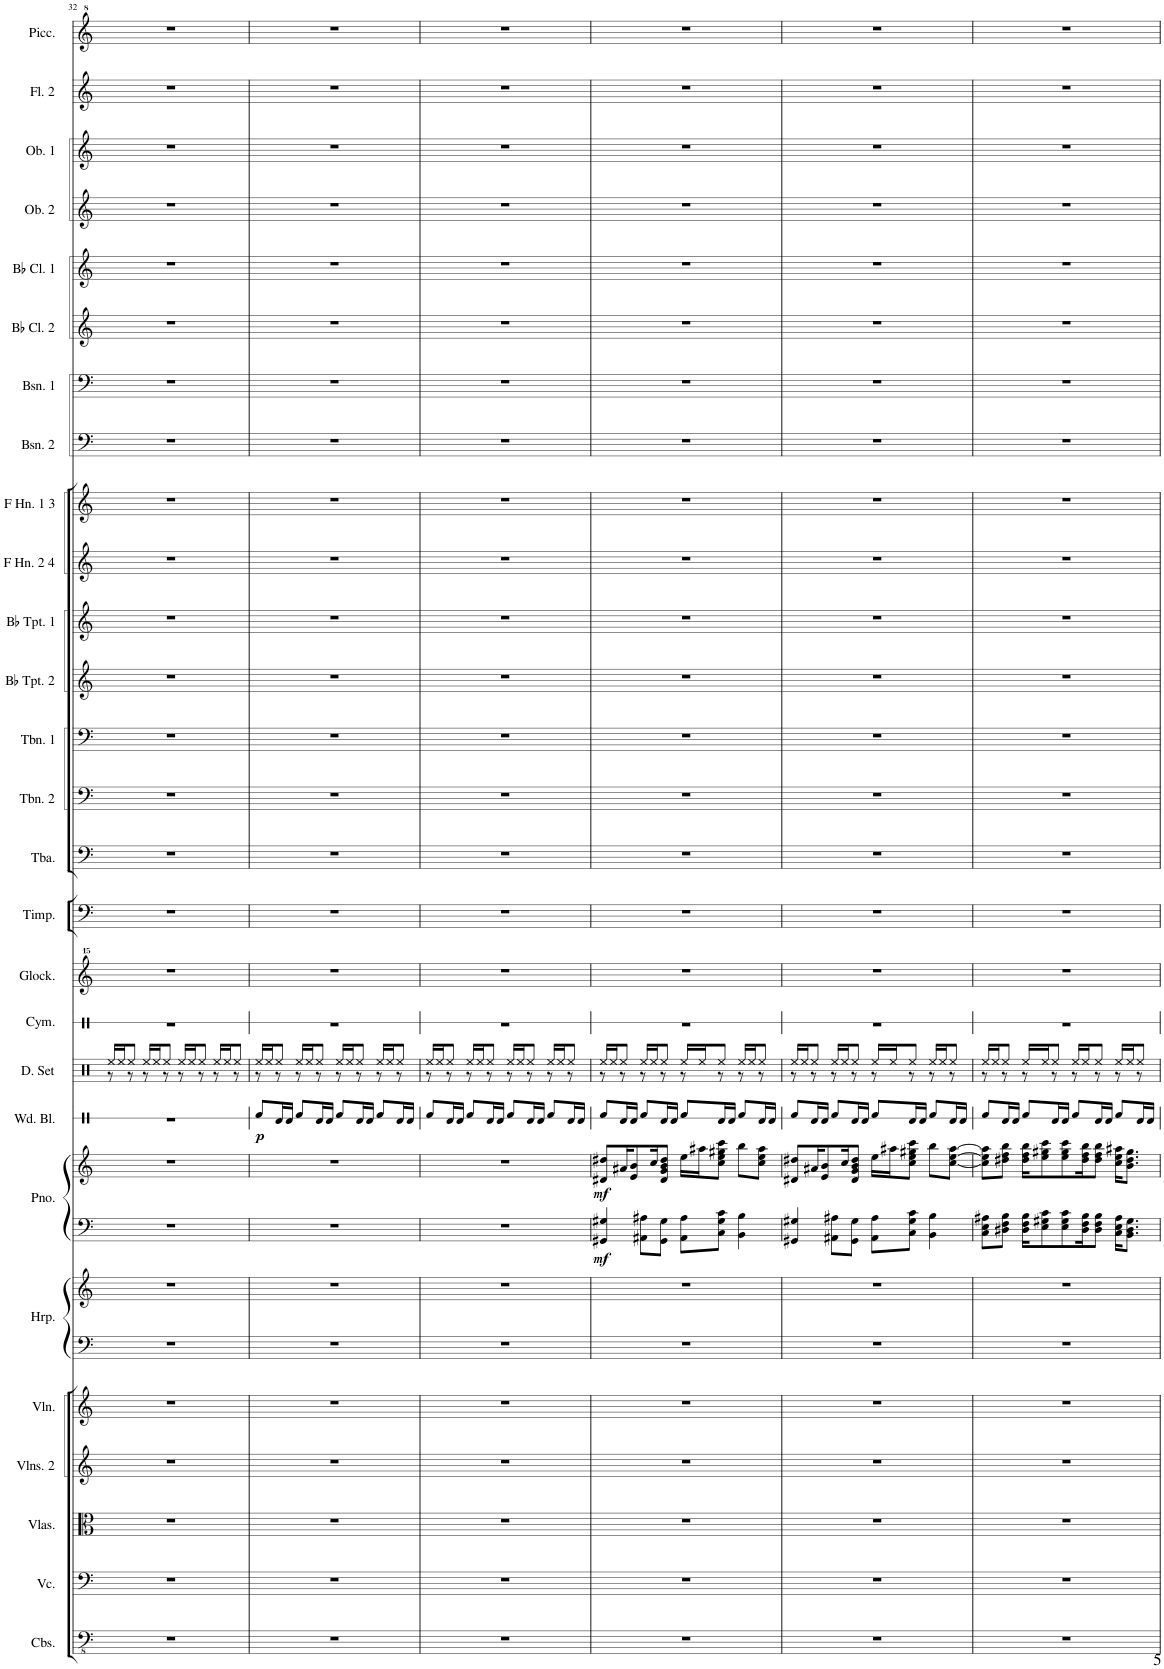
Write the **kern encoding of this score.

**kern	**kern	**kern	**kern	**kern	**kern	**kern	**kern	**kern	**dynam	**kern	**dynam	**kern	**kern	**kern	**kern	**kern	**kern	**kern	**kern	**kern	**kern	**kern	**kern	**kern	**kern	**kern	**kern	**kern	**kern	**kern
*part27	*part26	*part25	*part24	*part23	*part22	*part22	*part21	*part21	*part21	*part20	*part20	*part19	*part18	*part17	*part16	*part15	*part14	*part13	*part12	*part11	*part10	*part9	*part8	*part7	*part6	*part5	*part4	*part3	*part2	*part1
*staff29	*staff28	*staff27	*staff26	*staff25	*staff24	*staff23	*staff22	*staff21	*staff21/22	*staff20	*staff20	*staff19	*staff18	*staff17	*staff16	*staff15	*staff14	*staff13	*staff12	*staff11	*staff10	*staff9	*staff8	*staff7	*staff6	*staff5	*staff4	*staff3	*staff2	*staff1
*I"Contrabasses	*I"Violoncello	*I"Violas	*I"Violins 2	*I"Violin 1	*I"Harp	*	*I"Piano	*	*	*I"Wood Blocks	*	*I"Drumset	*I"Cymbal	*I"Glockenspiel	*I"Timpani	*I"Tuba	*I"Trombone 2	*I"Trombone 1	*I"Bb Trumpet 2	*I"Bb Trumpet 1	*I"F Horn 2 &amp; 4	*I"F Horn 1 &amp; 3	*I"Bassoon 2	*I"Bassoon 1	*I"Bb Clarinet 2	*I"Bb Clarinet 1	*I"Oboe 2	*I"Oboe 1	*I"Flute 2	*I"Piccolo
*I'Cbs.	*I'Vc.	*I'Vlas.	*I'Vlns. 2	*I'Vln.	*I'Hrp.	*	*I'Pno.	*	*	*I'Wd. Bl.	*	*I'D. Set	*I'Cym.	*I'Glock.	*I'Timp.	*I'Tba.	*I'Tbn. 2	*I'Tbn. 1	*I'Bb Tpt. 2	*I'Bb Tpt. 1	*I'F Hn. 2 4	*I'F Hn. 1 3	*I'Bsn. 2	*I'Bsn. 1	*I'Bb Cl. 2	*I'Bb Cl. 1	*I'Ob. 2	*I'Ob. 1	*I'Fl. 2	*I'Picc.
!!LO:PB:g=z
*clefFv4	*clefF4	*clefC3	*clefG2	*clefG2	*clefF4	*clefG2	*clefF4	*clefG2	*	*clefX	*	*clefX	*clefX	*clefG^^2	*clefF4	*clefF4	*clefF4	*clefF4	*clefG2	*clefG2	*clefG2	*clefG2	*clefF4	*clefF4	*clefG2	*clefG2	*clefG2	*clefG2	*clefG2	*clefG^2
*	*	*	*	*	*	*	*	*	*	*	*	*	*	*	*	*	*	*	*ITrd1c2	*ITrd1c2	*ITrd4c7	*ITrd4c7	*	*	*ITrd1c2	*ITrd1c2	*	*	*	*ITrd-7c-12
*k[]	*k[]	*k[]	*k[]	*k[]	*k[]	*k[]	*k[]	*k[]	*	*k[]	*	*k[]	*k[]	*k[]	*k[]	*k[]	*k[]	*k[]	*k[]	*k[]	*k[]	*k[]	*k[]	*k[]	*k[]	*k[]	*k[]	*k[]	*k[]	*k[]
*M4/4	*M4/4	*M4/4	*M4/4	*M4/4	*M4/4	*M4/4	*M4/4	*M4/4	*	*M4/4	*	*M4/4	*M4/4	*M4/4	*M4/4	*M4/4	*M4/4	*M4/4	*M4/4	*M4/4	*M4/4	*M4/4	*M4/4	*M4/4	*M4/4	*M4/4	*M4/4	*M4/4	*M4/4	*M4/4
=32	=32	=32	=32	=32	=32	=32	=32	=32	=32	=32	=32	=32	=32	=32	=32	=32	=32	=32	=32	=32	=32	=32	=32	=32	=32	=32	=32	=32	=32	=32
*	*	*	*	*	*	*	*	*	*	*	*	*^	*	*	*	*	*	*	*	*	*	*	*	*	*	*	*	*	*	*
1r	1r	1r	1r	1r	1r	1r	1r	1r	.	1r	.	16Ree/LL	8r	1r	1r	1r	1r	1r	1r	1r	1r	1r	1r	1r	1r	1r	1r	1r	1r	1r	1r
.	.	.	.	.	.	.	.	.	.	.	.	16Ree/J	.	.	.	.	.	.	.	.	.	.	.	.	.	.	.	.	.	.	.
.	.	.	.	.	.	.	.	.	.	.	.	8Ree/J	8r	.	.	.	.	.	.	.	.	.	.	.	.	.	.	.	.	.	.
.	.	.	.	.	.	.	.	.	.	.	.	16Ree/LL	8r	.	.	.	.	.	.	.	.	.	.	.	.	.	.	.	.	.	.
.	.	.	.	.	.	.	.	.	.	.	.	16Ree/J	.	.	.	.	.	.	.	.	.	.	.	.	.	.	.	.	.	.	.
.	.	.	.	.	.	.	.	.	.	.	.	8Ree/J	8r	.	.	.	.	.	.	.	.	.	.	.	.	.	.	.	.	.	.
.	.	.	.	.	.	.	.	.	.	.	.	16Ree/LL	8r	.	.	.	.	.	.	.	.	.	.	.	.	.	.	.	.	.	.
.	.	.	.	.	.	.	.	.	.	.	.	16Ree/J	.	.	.	.	.	.	.	.	.	.	.	.	.	.	.	.	.	.	.
.	.	.	.	.	.	.	.	.	.	.	.	8Ree/J	8r	.	.	.	.	.	.	.	.	.	.	.	.	.	.	.	.	.	.
.	.	.	.	.	.	.	.	.	.	.	.	16Ree/LL	8r	.	.	.	.	.	.	.	.	.	.	.	.	.	.	.	.	.	.
.	.	.	.	.	.	.	.	.	.	.	.	16Ree/J	.	.	.	.	.	.	.	.	.	.	.	.	.	.	.	.	.	.	.
.	.	.	.	.	.	.	.	.	.	.	.	8Ree/J	8r	.	.	.	.	.	.	.	.	.	.	.	.	.	.	.	.	.	.
=33	=33	=33	=33	=33	=33	=33	=33	=33	=33	=33	=33	=33	=33	=33	=33	=33	=33	=33	=33	=33	=33	=33	=33	=33	=33	=33	=33	=33	=33	=33	=33
!	!	!	!	!	!	!	!	!	!	!	!LO:DY:b	!	!	!	!	!	!	!	!	!	!	!	!	!	!	!	!	!	!	!	!
1r	1r	1r	1r	1r	1r	1r	1r	1r	.	8Rf/L	p	16Ree/LL	8r	1r	1r	1r	1r	1r	1r	1r	1r	1r	1r	1r	1r	1r	1r	1r	1r	1r	1r
.	.	.	.	.	.	.	.	.	.	.	.	16Ree/J	.	.	.	.	.	.	.	.	.	.	.	.	.	.	.	.	.	.	.
.	.	.	.	.	.	.	.	.	.	16Rd/L	.	8Ree/J	8r	.	.	.	.	.	.	.	.	.	.	.	.	.	.	.	.	.	.
.	.	.	.	.	.	.	.	.	.	16Rd/JJ	.	.	.	.	.	.	.	.	.	.	.	.	.	.	.	.	.	.	.	.	.
.	.	.	.	.	.	.	.	.	.	8Rf/L	.	16Ree/LL	8r	.	.	.	.	.	.	.	.	.	.	.	.	.	.	.	.	.	.
.	.	.	.	.	.	.	.	.	.	.	.	16Ree/J	.	.	.	.	.	.	.	.	.	.	.	.	.	.	.	.	.	.	.
.	.	.	.	.	.	.	.	.	.	16Rd/L	.	8Ree/J	8r	.	.	.	.	.	.	.	.	.	.	.	.	.	.	.	.	.	.
.	.	.	.	.	.	.	.	.	.	16Rd/JJ	.	.	.	.	.	.	.	.	.	.	.	.	.	.	.	.	.	.	.	.	.
.	.	.	.	.	.	.	.	.	.	8Rf/L	.	16Ree/LL	8r	.	.	.	.	.	.	.	.	.	.	.	.	.	.	.	.	.	.
.	.	.	.	.	.	.	.	.	.	.	.	16Ree/J	.	.	.	.	.	.	.	.	.	.	.	.	.	.	.	.	.	.	.
.	.	.	.	.	.	.	.	.	.	16Rd/L	.	8Ree/J	8r	.	.	.	.	.	.	.	.	.	.	.	.	.	.	.	.	.	.
.	.	.	.	.	.	.	.	.	.	16Rd/JJ	.	.	.	.	.	.	.	.	.	.	.	.	.	.	.	.	.	.	.	.	.
.	.	.	.	.	.	.	.	.	.	8Rf/L	.	16Ree/LL	8r	.	.	.	.	.	.	.	.	.	.	.	.	.	.	.	.	.	.
.	.	.	.	.	.	.	.	.	.	.	.	16Ree/J	.	.	.	.	.	.	.	.	.	.	.	.	.	.	.	.	.	.	.
.	.	.	.	.	.	.	.	.	.	16Rd/L	.	8Ree/J	8r	.	.	.	.	.	.	.	.	.	.	.	.	.	.	.	.	.	.
.	.	.	.	.	.	.	.	.	.	16Rd/JJ	.	.	.	.	.	.	.	.	.	.	.	.	.	.	.	.	.	.	.	.	.
=34	=34	=34	=34	=34	=34	=34	=34	=34	=34	=34	=34	=34	=34	=34	=34	=34	=34	=34	=34	=34	=34	=34	=34	=34	=34	=34	=34	=34	=34	=34	=34
1r	1r	1r	1r	1r	1r	1r	1r	1r	.	8Rf/L	.	16Ree/LL	8r	1r	1r	1r	1r	1r	1r	1r	1r	1r	1r	1r	1r	1r	1r	1r	1r	1r	1r
.	.	.	.	.	.	.	.	.	.	.	.	16Ree/J	.	.	.	.	.	.	.	.	.	.	.	.	.	.	.	.	.	.	.
.	.	.	.	.	.	.	.	.	.	16Rd/L	.	8Ree/J	8r	.	.	.	.	.	.	.	.	.	.	.	.	.	.	.	.	.	.
.	.	.	.	.	.	.	.	.	.	16Rd/JJ	.	.	.	.	.	.	.	.	.	.	.	.	.	.	.	.	.	.	.	.	.
.	.	.	.	.	.	.	.	.	.	8Rf/L	.	16Ree/LL	8r	.	.	.	.	.	.	.	.	.	.	.	.	.	.	.	.	.	.
.	.	.	.	.	.	.	.	.	.	.	.	16Ree/J	.	.	.	.	.	.	.	.	.	.	.	.	.	.	.	.	.	.	.
.	.	.	.	.	.	.	.	.	.	16Rd/L	.	8Ree/J	8r	.	.	.	.	.	.	.	.	.	.	.	.	.	.	.	.	.	.
.	.	.	.	.	.	.	.	.	.	16Rd/JJ	.	.	.	.	.	.	.	.	.	.	.	.	.	.	.	.	.	.	.	.	.
.	.	.	.	.	.	.	.	.	.	8Rf/L	.	16Ree/LL	8r	.	.	.	.	.	.	.	.	.	.	.	.	.	.	.	.	.	.
.	.	.	.	.	.	.	.	.	.	.	.	16Ree/J	.	.	.	.	.	.	.	.	.	.	.	.	.	.	.	.	.	.	.
.	.	.	.	.	.	.	.	.	.	16Rd/L	.	8Ree/J	8r	.	.	.	.	.	.	.	.	.	.	.	.	.	.	.	.	.	.
.	.	.	.	.	.	.	.	.	.	16Rd/JJ	.	.	.	.	.	.	.	.	.	.	.	.	.	.	.	.	.	.	.	.	.
.	.	.	.	.	.	.	.	.	.	8Rf/L	.	16Ree/LL	8r	.	.	.	.	.	.	.	.	.	.	.	.	.	.	.	.	.	.
.	.	.	.	.	.	.	.	.	.	.	.	16Ree/J	.	.	.	.	.	.	.	.	.	.	.	.	.	.	.	.	.	.	.
.	.	.	.	.	.	.	.	.	.	16Rd/L	.	8Ree/J	8r	.	.	.	.	.	.	.	.	.	.	.	.	.	.	.	.	.	.
.	.	.	.	.	.	.	.	.	.	16Rd/JJ	.	.	.	.	.	.	.	.	.	.	.	.	.	.	.	.	.	.	.	.	.
=35	=35	=35	=35	=35	=35	=35	=35	=35	=35	=35	=35	=35	=35	=35	=35	=35	=35	=35	=35	=35	=35	=35	=35	=35	=35	=35	=35	=35	=35	=35	=35
!	!	!	!	!	!	!	!	!	!LO:DY:b=2	!	!	!	!	!	!	!	!	!	!	!	!	!	!	!	!	!	!	!	!	!	!
!	!	!	!	!	!	!	!	!	!LO:DY:n=1:b	!	!	!	!	!	!	!	!	!	!	!	!	!	!	!	!	!	!	!	!	!	!
1r	1r	1r	1r	1r	1r	1r	4GG#X/ 4G#X/	8d#X/ 8dd#X/L	mf mf	8Rf/L	.	16Ree/LL	8r	1r	1r	1r	1r	1r	1r	1r	1r	1r	1r	1r	1r	1r	1r	1r	1r	1r	1r
.	.	.	.	.	.	.	.	.	.	.	.	16Ree/J	.	.	.	.	.	.	.	.	.	.	.	.	.	.	.	.	.	.	.
.	.	.	.	.	.	.	.	16a#X/K	.	16Rd/L	.	8Ree/J	8r	.	.	.	.	.	.	.	.	.	.	.	.	.	.	.	.	.	.
.	.	.	.	.	.	.	.	8e/ 8b/	.	16Rd/JJ	.	.	.	.	.	.	.	.	.	.	.	.	.	.	.	.	.	.	.	.	.
.	.	.	.	.	.	.	8AA#X\ 8A#X\L	.	.	8Rf/L	.	16Ree/LL	8r	.	.	.	.	.	.	.	.	.	.	.	.	.	.	.	.	.	.
.	.	.	.	.	.	.	.	16cc/K	.	.	.	16Ree/J	.	.	.	.	.	.	.	.	.	.	.	.	.	.	.	.	.	.	.
.	.	.	.	.	.	.	8GG#\ 8G#\J	8d#/ 8g/ 8b/ 8dd#/J	.	16Rd/L	.	8Ree/J	8r	.	.	.	.	.	.	.	.	.	.	.	.	.	.	.	.	.	.
.	.	.	.	.	.	.	.	.	.	16Rd/JJ	.	.	.	.	.	.	.	.	.	.	.	.	.	.	.	.	.	.	.	.	.
.	.	.	.	.	.	.	8AA#\ 8A#\L	16ee\LL	.	8Rf/L	.	16Ree/LL	8r	.	.	.	.	.	.	.	.	.	.	.	.	.	.	.	.	.	.
.	.	.	.	.	.	.	.	16aa#X\J	.	.	.	16Ree/J	.	.	.	.	.	.	.	.	.	.	.	.	.	.	.	.	.	.	.
.	.	.	.	.	.	.	8C\ 8G#\ 8c\J	8cc\ 8ee\ 8gg#X\ 8ccc\J	.	16Rd/L	.	8Ree/J	8r	.	.	.	.	.	.	.	.	.	.	.	.	.	.	.	.	.	.
.	.	.	.	.	.	.	.	.	.	16Rd/JJ	.	.	.	.	.	.	.	.	.	.	.	.	.	.	.	.	.	.	.	.	.
.	.	.	.	.	.	.	4BB\ 4B\	8bb\L	.	8Rf/L	.	16Ree/LL	8r	.	.	.	.	.	.	.	.	.	.	.	.	.	.	.	.	.	.
.	.	.	.	.	.	.	.	.	.	.	.	16Ree/J	.	.	.	.	.	.	.	.	.	.	.	.	.	.	.	.	.	.	.
.	.	.	.	.	.	.	.	8cc\ 8ee\ 8aa#\J	.	16Rd/L	.	8Ree/J	8r	.	.	.	.	.	.	.	.	.	.	.	.	.	.	.	.	.	.
.	.	.	.	.	.	.	.	.	.	16Rd/JJ	.	.	.	.	.	.	.	.	.	.	.	.	.	.	.	.	.	.	.	.	.
=36	=36	=36	=36	=36	=36	=36	=36	=36	=36	=36	=36	=36	=36	=36	=36	=36	=36	=36	=36	=36	=36	=36	=36	=36	=36	=36	=36	=36	=36	=36	=36
1r	1r	1r	1r	1r	1r	1r	4GG#X/ 4G#X/	8d#X/ 8dd#X/L	.	8Rf/L	.	16Ree/LL	8r	1r	1r	1r	1r	1r	1r	1r	1r	1r	1r	1r	1r	1r	1r	1r	1r	1r	1r
.	.	.	.	.	.	.	.	.	.	.	.	16Ree/J	.	.	.	.	.	.	.	.	.	.	.	.	.	.	.	.	.	.	.
.	.	.	.	.	.	.	.	16a#X/K	.	16Rd/L	.	8Ree/J	8r	.	.	.	.	.	.	.	.	.	.	.	.	.	.	.	.	.	.
.	.	.	.	.	.	.	.	8e/ 8b/	.	16Rd/JJ	.	.	.	.	.	.	.	.	.	.	.	.	.	.	.	.	.	.	.	.	.
.	.	.	.	.	.	.	8AA#X\ 8A#X\L	.	.	8Rf/L	.	16Ree/LL	8r	.	.	.	.	.	.	.	.	.	.	.	.	.	.	.	.	.	.
.	.	.	.	.	.	.	.	16cc/K	.	.	.	16Ree/J	.	.	.	.	.	.	.	.	.	.	.	.	.	.	.	.	.	.	.
.	.	.	.	.	.	.	8GG#\ 8G#\J	8d#/ 8g/ 8b/ 8dd#/J	.	16Rd/L	.	8Ree/J	8r	.	.	.	.	.	.	.	.	.	.	.	.	.	.	.	.	.	.
.	.	.	.	.	.	.	.	.	.	16Rd/JJ	.	.	.	.	.	.	.	.	.	.	.	.	.	.	.	.	.	.	.	.	.
.	.	.	.	.	.	.	8AA#\ 8A#\L	16ee\LL	.	8Rf/L	.	16Ree/LL	8r	.	.	.	.	.	.	.	.	.	.	.	.	.	.	.	.	.	.
.	.	.	.	.	.	.	.	16aa#X\J	.	.	.	16Ree/J	.	.	.	.	.	.	.	.	.	.	.	.	.	.	.	.	.	.	.
.	.	.	.	.	.	.	8C\ 8G#\ 8c\J	8cc\ 8ee\ 8gg#X\ 8ccc\J	.	16Rd/L	.	8Ree/J	8r	.	.	.	.	.	.	.	.	.	.	.	.	.	.	.	.	.	.
.	.	.	.	.	.	.	.	.	.	16Rd/JJ	.	.	.	.	.	.	.	.	.	.	.	.	.	.	.	.	.	.	.	.	.
.	.	.	.	.	.	.	4BB\ 4B\	8bb\L	.	8Rf/L	.	16Ree/LL	8r	.	.	.	.	.	.	.	.	.	.	.	.	.	.	.	.	.	.
.	.	.	.	.	.	.	.	.	.	.	.	16Ree/J	.	.	.	.	.	.	.	.	.	.	.	.	.	.	.	.	.	.	.
.	.	.	.	.	.	.	.	[8cc\ [8ee\ [8aa#\J	.	16Rd/L	.	8Ree/J	8r	.	.	.	.	.	.	.	.	.	.	.	.	.	.	.	.	.	.
.	.	.	.	.	.	.	.	.	.	16Rd/JJ	.	.	.	.	.	.	.	.	.	.	.	.	.	.	.	.	.	.	.	.	.
=37	=37	=37	=37	=37	=37	=37	=37	=37	=37	=37	=37	=37	=37	=37	=37	=37	=37	=37	=37	=37	=37	=37	=37	=37	=37	=37	=37	=37	=37	=37	=37
1r	1r	1r	1r	1r	1r	1r	8C\ 8E\ 8A#X\L	8cc\] 8ee\] 8aa#\]L	.	8Rf/L	.	16Ree/LL	8r	1r	1r	1r	1r	1r	1r	1r	1r	1r	1r	1r	1r	1r	1r	1r	1r	1r	1r
.	.	.	.	.	.	.	.	.	.	.	.	16Ree/J	.	.	.	.	.	.	.	.	.	.	.	.	.	.	.	.	.	.	.
.	.	.	.	.	.	.	8D#X\ 8F\ 8B\J	8dd#X\ 8ff\ 8bb\J	.	16Rd/L	.	8Ree/J	8r	.	.	.	.	.	.	.	.	.	.	.	.	.	.	.	.	.	.
.	.	.	.	.	.	.	.	.	.	16Rd/JJ	.	.	.	.	.	.	.	.	.	.	.	.	.	.	.	.	.	.	.	.	.
.	.	.	.	.	.	.	16D#\ 16F\ 16B\KL	16dd#\ 16ff\ 16bb\KL	.	8Rf/L	.	16Ree/LL	8r	.	.	.	.	.	.	.	.	.	.	.	.	.	.	.	.	.	.
.	.	.	.	.	.	.	8E\ 8G#X\ 8c\	8ee\ 8gg#X\ 8ccc\	.	.	.	16Ree/J	.	.	.	.	.	.	.	.	.	.	.	.	.	.	.	.	.	.	.
.	.	.	.	.	.	.	.	.	.	16Rd/L	.	8Ree/J	8r	.	.	.	.	.	.	.	.	.	.	.	.	.	.	.	.	.	.
.	.	.	.	.	.	.	8E\ 8G#\ 8c\	8ee\ 8gg#\ 8ccc\	.	16Rd/JJ	.	.	.	.	.	.	.	.	.	.	.	.	.	.	.	.	.	.	.	.	.
.	.	.	.	.	.	.	.	.	.	8Rf/L	.	16Ree/LL	8r	.	.	.	.	.	.	.	.	.	.	.	.	.	.	.	.	.	.
.	.	.	.	.	.	.	16D#\ 16F\ 16B\K	16dd#\ 16ff\ 16bb\K	.	.	.	16Ree/J	.	.	.	.	.	.	.	.	.	.	.	.	.	.	.	.	.	.	.
.	.	.	.	.	.	.	8D#\ 8F\ 8B\J	8dd#\ 8ff\ 8bb\J	.	16Rd/L	.	8Ree/J	8r	.	.	.	.	.	.	.	.	.	.	.	.	.	.	.	.	.	.
.	.	.	.	.	.	.	.	.	.	16Rd/JJ	.	.	.	.	.	.	.	.	.	.	.	.	.	.	.	.	.	.	.	.	.
.	.	.	.	.	.	.	16C\ 16E\ 16A#\KL	16cc\ 16ee\ 16aa#X\KL	.	8Rf/L	.	16Ree/LL	8r	.	.	.	.	.	.	.	.	.	.	.	.	.	.	.	.	.	.
.	.	.	.	.	.	.	8.BB\ 8.D#\ 8.G#\J	8.b\ 8.dd#\ 8.gg#\J	.	.	.	16Ree/J	.	.	.	.	.	.	.	.	.	.	.	.	.	.	.	.	.	.	.
.	.	.	.	.	.	.	.	.	.	16Rd/L	.	8Ree/J	8r	.	.	.	.	.	.	.	.	.	.	.	.	.	.	.	.	.	.
.	.	.	.	.	.	.	.	.	.	16Rd/JJ	.	.	.	.	.	.	.	.	.	.	.	.	.	.	.	.	.	.	.	.	.
*	*	*	*	*	*	*	*	*	*	*	*	*v	*v	*	*	*	*	*	*	*	*	*	*	*	*	*	*	*	*	*	*
=	=	=	=	=	=	=	=	=	=	=	=	=	=	=	=	=	=	=	=	=	=	=	=	=	=	=	=	=	=	=
*-	*-	*-	*-	*-	*-	*-	*-	*-	*-	*-	*-	*-	*-	*-	*-	*-	*-	*-	*-	*-	*-	*-	*-	*-	*-	*-	*-	*-	*-	*-
